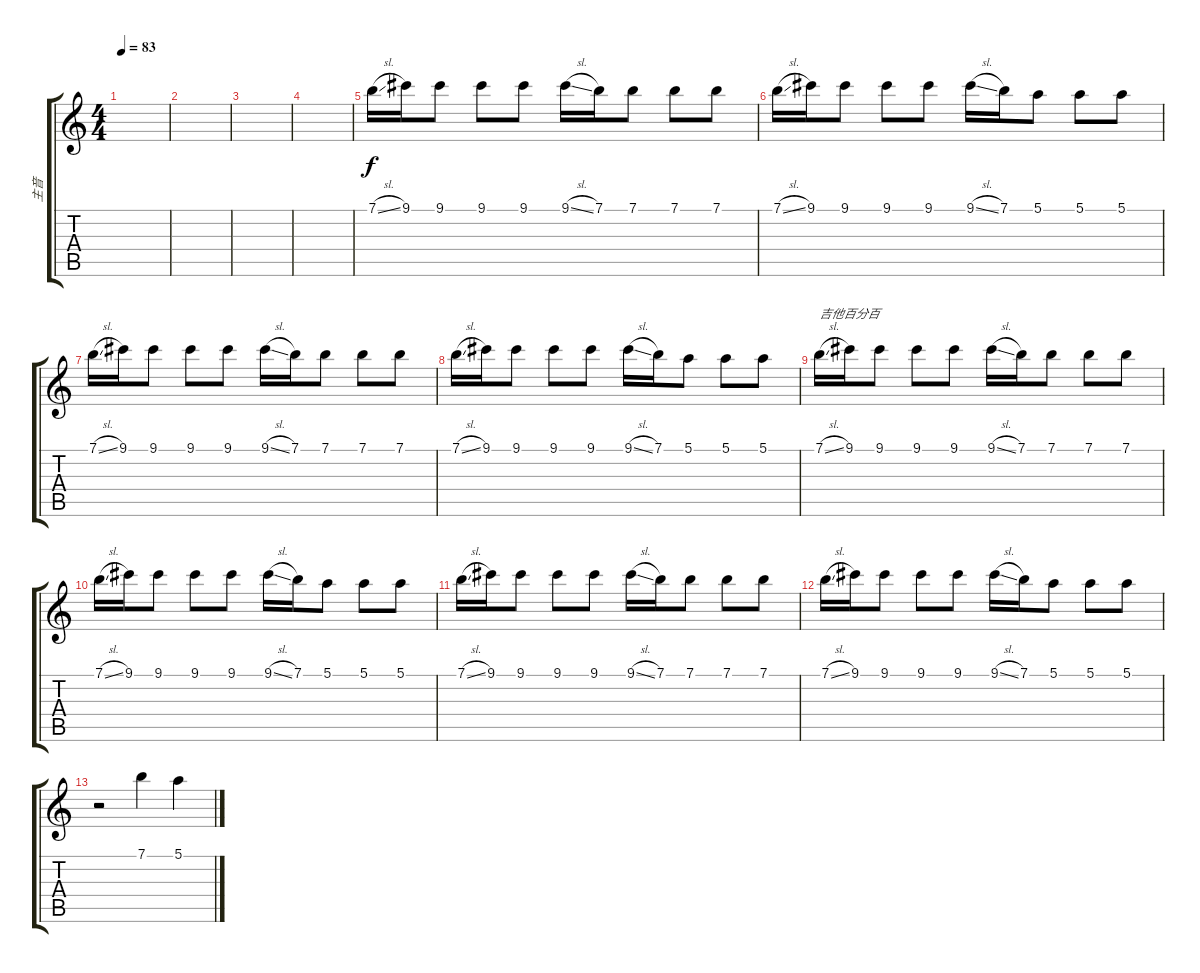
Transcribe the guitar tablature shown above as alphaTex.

\track ("主音" "主音") {instrument acousticguitarnylon}
\staff {score tabs}
\tuning (E4 B3 G3 D3 A2 E2) {hide}
\ts (4 4)
\tempo 83
\clef g2
\ks c
|
|
|
|
7.1{sl}.16{instrument overdrivenguitar} 9.1.16 9.1.8 9.1.8 9.1.8 9.1{sl}.16 7.1.16 7.1.8 7.1.8 7.1.8 |
7.1{sl}.16 9.1.16 9.1.8 9.1.8 9.1.8 9.1{sl}.16 7.1.16 5.1.8 5.1.8 5.1.8 |
7.1{sl}.16 9.1.16 9.1.8 9.1.8 9.1.8 9.1{sl}.16 7.1.16 7.1.8 7.1.8 7.1.8 |
7.1{sl}.16 9.1.16 9.1.8 9.1.8 9.1.8 9.1{sl}.16 7.1.16 5.1.8 5.1.8 5.1.8 |
7.1{sl}.16{txt "吉他百分百"} 9.1.16 9.1.8 9.1.8 9.1.8 9.1{sl}.16 7.1.16 7.1.8 7.1.8 7.1.8 |
7.1{sl}.16 9.1.16 9.1.8 9.1.8 9.1.8 9.1{sl}.16 7.1.16 5.1.8 5.1.8 5.1.8 |
7.1{sl}.16 9.1.16 9.1.8 9.1.8 9.1.8 9.1{sl}.16 7.1.16 7.1.8 7.1.8 7.1.8 |
7.1{sl}.16 9.1.16 9.1.8 9.1.8 9.1.8 9.1{sl}.16 7.1.16 5.1.8 5.1.8 5.1.8 |
r.2 7.1.4 5.1.4
